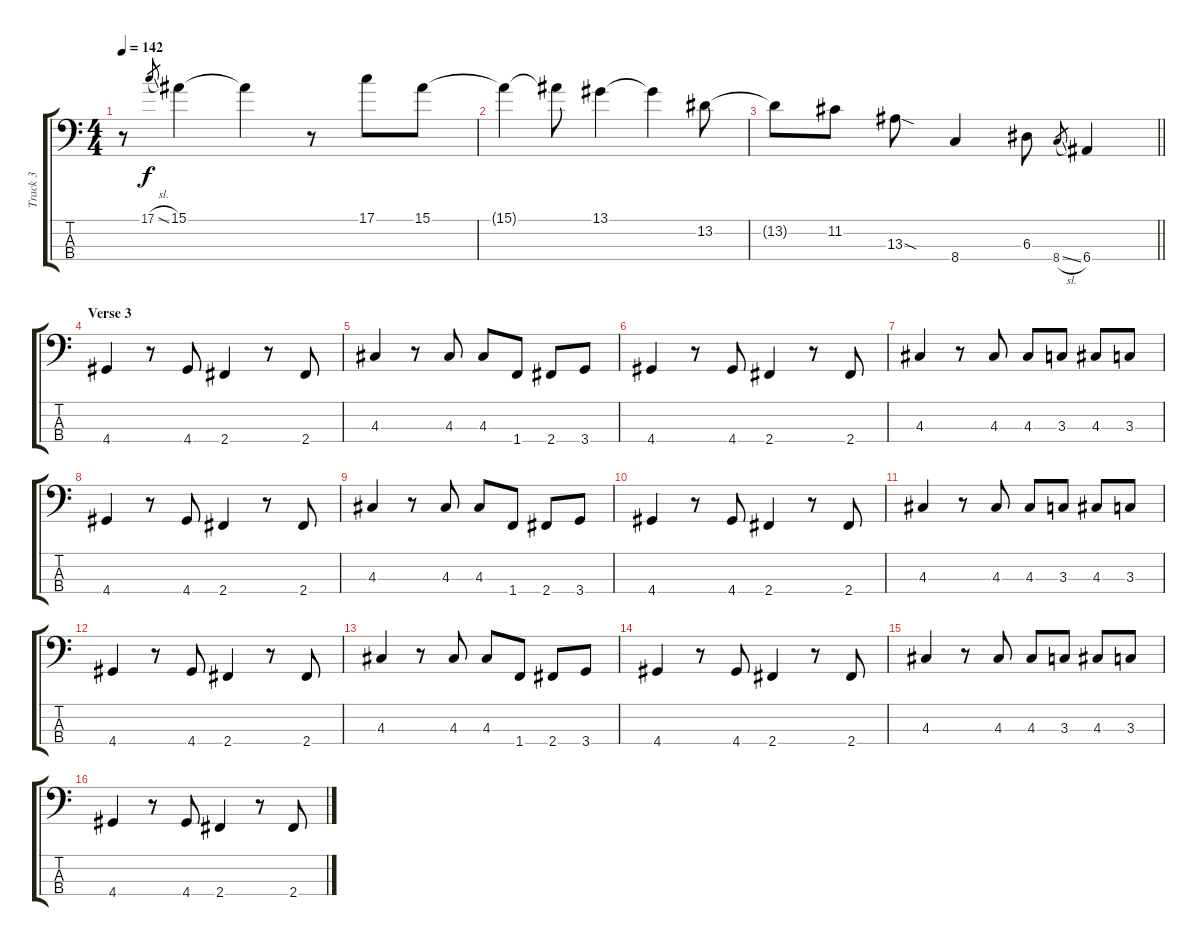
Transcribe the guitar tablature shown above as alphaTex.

\track ("Track 3" "Track 3") {instrument electricbasspick}
\staff {score tabs}
\tuning (G2 D2 A1 E1) {hide}
\ts (4 4)
\tempo 142
\clef f4
\ks c
r.8{dy f} 17.1{sl}.8{gr} 15.1.4 15.1{t}.4 r.8 17.1.8 15.1.8 |
15.1{t}.4 15.1{t}.8 13.1.4 13.1{t}.4 13.2.8 |
\barLineRight lightlight
13.2{t}.8 11.2.8 13.3{sod}.8 8.4.4 6.3.8 8.4{sl}.8{gr} 6.4.4 |
\section ("" "Verse 3")
4.4.4 r.8 4.4.8 2.4.4 r.8 2.4.8 |
4.3.4 r.8 4.3.8 4.3.8 1.4.8 2.4.8 3.4.8 |
4.4.4 r.8 4.4.8 2.4.4 r.8 2.4.8 |
4.3.4 r.8 4.3.8 4.3.8 3.3.8 4.3.8 3.3.8 |
4.4.4 r.8 4.4.8 2.4.4 r.8 2.4.8 |
4.3.4 r.8 4.3.8 4.3.8 1.4.8 2.4.8 3.4.8 |
4.4.4 r.8 4.4.8 2.4.4 r.8 2.4.8 |
4.3.4 r.8 4.3.8 4.3.8 3.3.8 4.3.8 3.3.8 |
4.4.4 r.8 4.4.8 2.4.4 r.8 2.4.8 |
4.3.4 r.8 4.3.8 4.3.8 1.4.8 2.4.8 3.4.8 |
4.4.4 r.8 4.4.8 2.4.4 r.8 2.4.8 |
4.3.4 r.8 4.3.8 4.3.8 3.3.8 4.3.8 3.3.8 |
4.4.4 r.8 4.4.8 2.4.4 r.8 2.4.8
